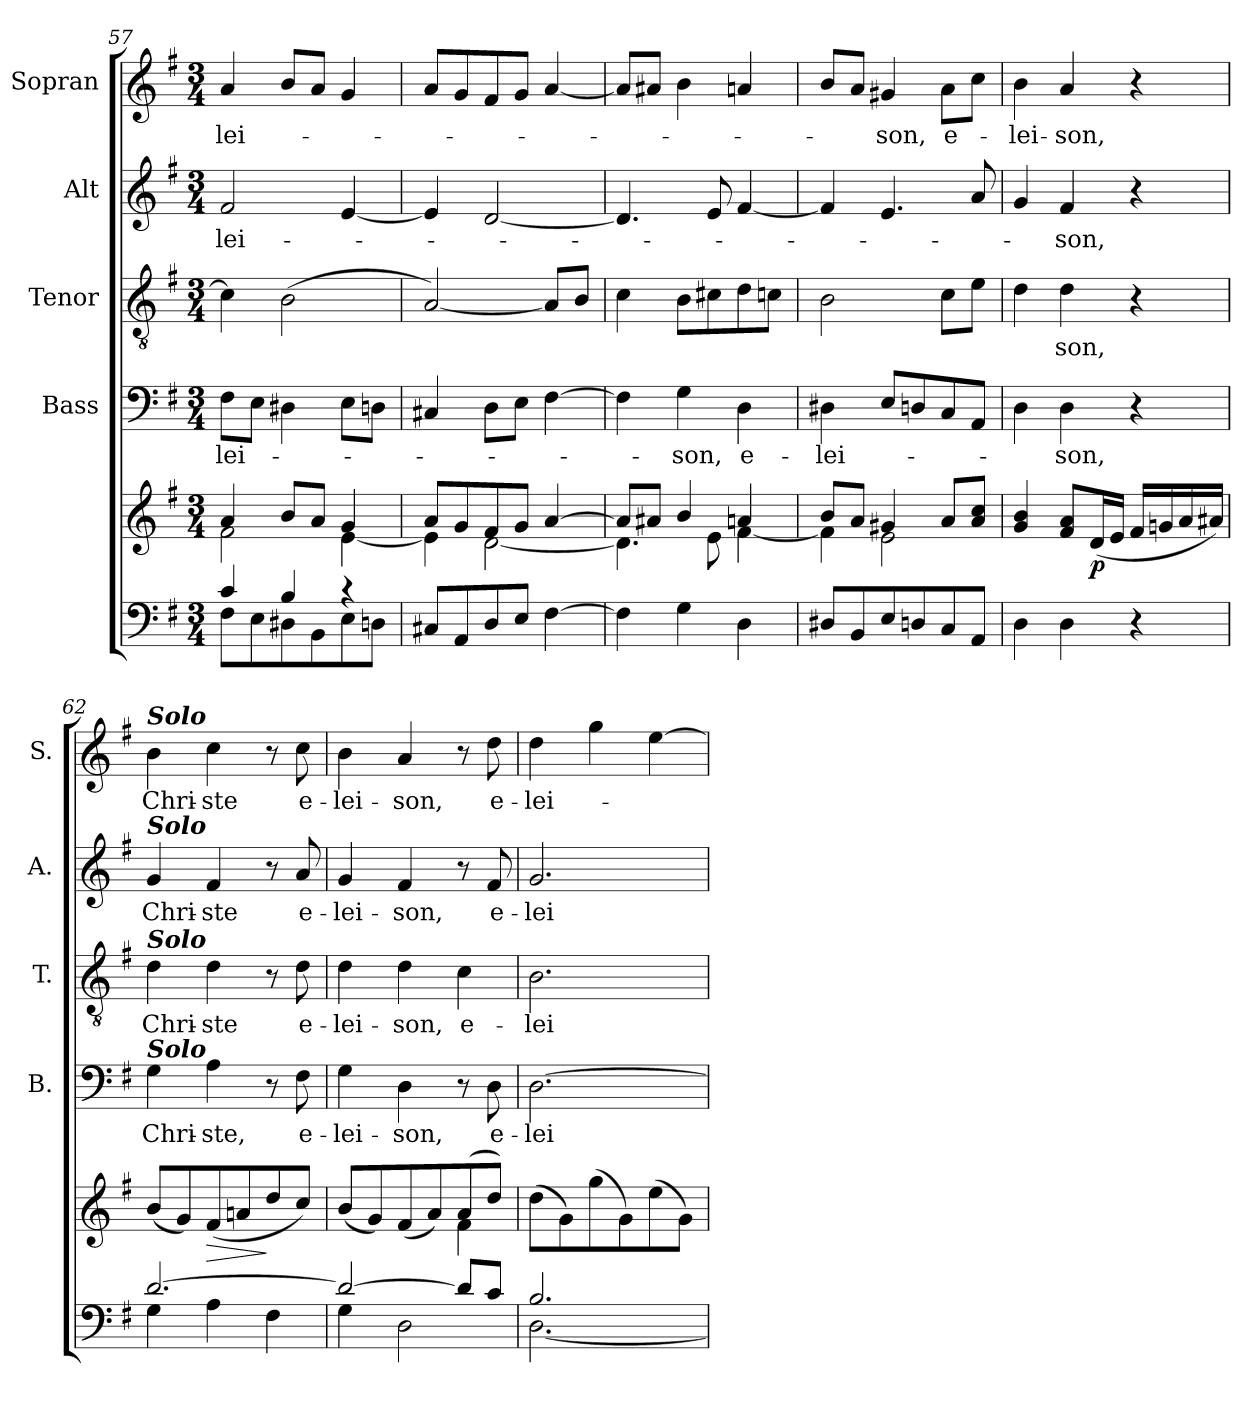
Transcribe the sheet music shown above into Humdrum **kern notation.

**kern	**kern	**dynam	**kern	**text	**kern	**text	**kern	**text	**kern	**text
*part5	*part5	*part5	*part4	*part4	*part3	*part3	*part2	*part2	*part1	*part1
*staff6	*staff5	*staff5/6	*staff4	*staff4	*staff3	*staff3	*staff2	*staff2	*staff1	*staff1
*	*	*	*I"Bass	*	*I"Tenor	*	*I"Alt	*	*I"Sopran	*
*	*	*	*I'B.	*	*I'T.	*	*I'A.	*	*I'S.	*
*clefF4	*clefG2	*	*clefF4	*	*clefGv2	*	*clefG2	*	*clefG2	*
*k[f#]	*k[f#]	*	*k[f#]	*	*k[f#]	*	*k[f#]	*	*k[f#]	*
*G:	*G:	*	*G:	*	*G:	*	*G:	*	*G:	*
*M3/4	*M3/4	*	*M3/4	*	*M3/4	*	*M3/4	*	*M3/4	*
=57	=57	=57	=57	=57	=57	=57	=57	=57	=57	=57
*^	*^	*	*	*	*	*	*	*	*	*
!	!	!	!	!	!	!LO:LY:b	!	!	!	!LO:LY:b	!	!LO:LY:b
4c/	8F#\L	4a/	2f#\	.	8F#\L	-lei-	4c\]	.	2f#/	-lei-	4a/	-lei-
.	8E\	.	.	.	8E\J	.	.	.	.	.	.	.
4B/	8D#X\	8b/L	.	.	4D#X\	.	(>2B\	.	.	.	8b/L	.
.	8BB\	8a/J	.	.	.	.	.	.	.	.	8a/J	.
4rc	8E\	4g/	[<4e\	.	8E\L	.	.	.	[4e/	.	4g/	.
.	8Dn\J	.	.	.	8Dn\J	.	.	.	.	.	.	.
*v	*v	*	*	*	*	*	*	*	*	*	*	*
=58	=58	=58	=58	=58	=58	=58	=58	=58	=58	=58	=58
8C#X/L	8a/L	4e\]	.	4C#X/	.	[2A/)	.	4e/]	.	8a/L	.
8AA/	8g/	.	.	.	.	.	.	.	.	8g/	.
8D/	8f#/	[<2d\	.	8D\L	.	.	.	[2d/	.	8f#/	.
8E/J	8g/J	.	.	8E\J	.	.	.	.	.	8g/J	.
[4F#\	[>4a/	.	.	[4F#\	.	8A/L]	.	.	.	[4a/	.
.	.	.	.	.	.	8B/J	.	.	.	.	.
!!LO:PB:g=z
=59	=59	=59	=59	=59	=59	=59	=59	=59	=59	=59	=59
4F#\]	8a/L]	4.d\]	.	4F#\]	.	4c\	.	4.d/]	.	8a/L]	.
.	8a#X/J	.	.	.	.	.	.	.	.	8a#X/J	.
!	!	!	!	!	!LO:LY:b	!	!	!	!	!	!
4G\	4b/	.	.	4G\	-son,	8B\L	.	.	.	4b\	.
.	.	8e\	.	.	.	8c#X\	.	8e/	.	.	.
!	!	!	!	!	!LO:LY:b	!	!	!	!	!	!
4D\	4an/	[<4f#\	.	4D\	e-	8d\	.	[4f#/	.	4an/	.
.	.	.	.	.	.	8cn\J	.	.	.	.	.
=60	=60	=60	=60	=60	=60	=60	=60	=60	=60	=60	=60
!	!	!	!	!	!LO:LY:b	!	!	!	!	!	!
8D#X/L	8b/L	4f#\]	.	4D#X\	-lei-	2B\	.	4f#/]	.	8b/L	.
8BB/	8a/J	.	.	.	.	.	.	.	.	8a/J	.
!	!	!	!	!	!	!	!	!	!	!	!LO:LY:b
8E/	4g#X/	2e\	.	8E/L	.	.	.	4.e/	.	4g#X/	-son,
8Dn/	.	.	.	8Dn/	.	.	.	.	.	.	.
!	!	!	!	!	!	!	!	!	!	!	!LO:LY:b
8C/	8a/L	.	.	8C/	.	8c\L	.	.	.	8a\L	e-
8AA/J	8a/ 8cc/J	.	.	8AA/J	.	8e\J	.	8a/	.	8cc\J	.
*	*v	*v	*	*	*	*	*	*	*	*	*
=61	=61	=61	=61	=61	=61	=61	=61	=61	=61	=61
!	!	!	!	!	!	!	!	!	!	!LO:LY:b
4D\	4g/ 4b/	.	4D\	.	4d\	.	4g/	.	4b\	-lei-
!	!	!	!	!LO:LY:b	!	!LO:LY:b	!	!LO:LY:b	!	!LO:LY:b
4D\	8f#/ 8a/L	.	4D\	-son,	4d\	-son,	4f#/	-son,	4a/	-son,
!	!	!LO:DY:b	!	!	!	!	!	!	!	!
.	(<16d/L	p	.	.	.	.	.	.	.	.
.	16e/JJ	.	.	.	.	.	.	.	.	.
4r	16f#/LL	.	4r	.	4r	.	4r	.	4r	.
.	16gn/	.	.	.	.	.	.	.	.	.
.	16a/	.	.	.	.	.	.	.	.	.
.	16a#X/JJ)	.	.	.	.	.	.	.	.	.
=62	=62	=62	=62	=62	=62	=62	=62	=62	=62	=62
*^	*	*	*	*	*	*	*	*	*	*
!	!	!	!	!	!	!	!	!	!	!LO:TX:a:Bi:t=Solo	!
!	!	!	!	!	!	!	!	!LO:TX:a:Bi:t=Solo	!	!	!
!	!	!	!	!	!	!LO:TX:a:Bi:t=Solo	!	!	!	!	!
!	!	!	!	!LO:TX:a:Bi:t=Solo	!	!	!	!	!	!	!
!	!	!	!	!	!LO:LY:b	!	!LO:LY:b	!	!LO:LY:b	!	!LO:LY:b
[>2.d/	4G\	(<8b/L	.	4G\	Chri-	4d\	Chri-	4g/	Chri-	4b\	Chri-
.	.	8g/)	.	.	.	.	.	.	.	.	.
!	!	!	!LO:HP:b	!	!LO:LY:b	!	!LO:LY:b	!	!LO:LY:b	!	!LO:LY:b
.	4A\	(<8f#/	>	4A\	-ste,	4d\	-ste	4f#/	-ste	4cc\	-ste
.	.	8an/	.	.	.	.	.	.	.	.	.
.	4F#\	8dd/	]	8r	.	8r	.	8r	.	8r	.
!	!	!	!	!	!LO:LY:b	!	!LO:LY:b	!	!LO:LY:b	!	!LO:LY:b
.	.	8cc/J)	.	8F#\	e-	8d\	e-	8a/	e-	8cc\	e-
=63	=63	=63	=63	=63	=63	=63	=63	=63	=63	=63	=63
*	*	*^	*	*	*	*	*	*	*	*	*
!	!	!	!	!	!	!LO:LY:b	!	!LO:LY:b	!	!LO:LY:b	!	!LO:LY:b
2d/_	4G\	(>8b/L	2ryy	.	4G\	-lei-	4d\	-lei-	4g/	-lei-	4b\	-lei-
.	.	8g/)	.	.	.	.	.	.	.	.	.	.
!	!	!	!	!	!	!LO:LY:b	!	!LO:LY:b	!	!LO:LY:b	!	!LO:LY:b
.	2D\	(>8f#/	.	.	4D\	-son,	4d\	-son,	4f#/	-son,	4a/	-son,
.	.	8a/)	.	.	.	.	.	.	.	.	.	.
!	!	!	!	!	!	!	!	!LO:LY:b	!	!	!	!
8d/L]	.	(>8a/	4f#\	.	8r	.	4c\	e-	8r	.	8r	.
!	!	!	!	!	!	!LO:LY:b	!	!	!	!LO:LY:b	!	!LO:LY:b
8c/J	.	8dd/J)	.	.	8D\	e-	.	.	8f#/	e-	8dd\	e-
*	*	*v	*v	*	*	*	*	*	*	*	*	*
!!LO:LB:g=z
=64	=64	=64	=64	=64	=64	=64	=64	=64	=64	=64	=64
!	!	!	!	!	!LO:LY:b	!	!LO:LY:b	!	!LO:LY:b	!	!LO:LY:b
2.B/	[<2.D\	(>8dd\L	.	[2.D\	-lei-	2.B\	-lei-	2.g/	-lei-	4dd\	-lei-
.	.	8g\)	.	.	.	.	.	.	.	.	.
.	.	(>8gg\	.	.	.	.	.	.	.	4gg\	.
.	.	8g\)	.	.	.	.	.	.	.	.	.
.	.	(>8ee\	.	.	.	.	.	.	.	[4ee\	.
.	.	8g\J)	.	.	.	.	.	.	.	.	.
*v	*v	*	*	*	*	*	*	*	*	*	*
=	=	=	=	=	=	=	=	=	=	=
*-	*-	*-	*-	*-	*-	*-	*-	*-	*-	*-
